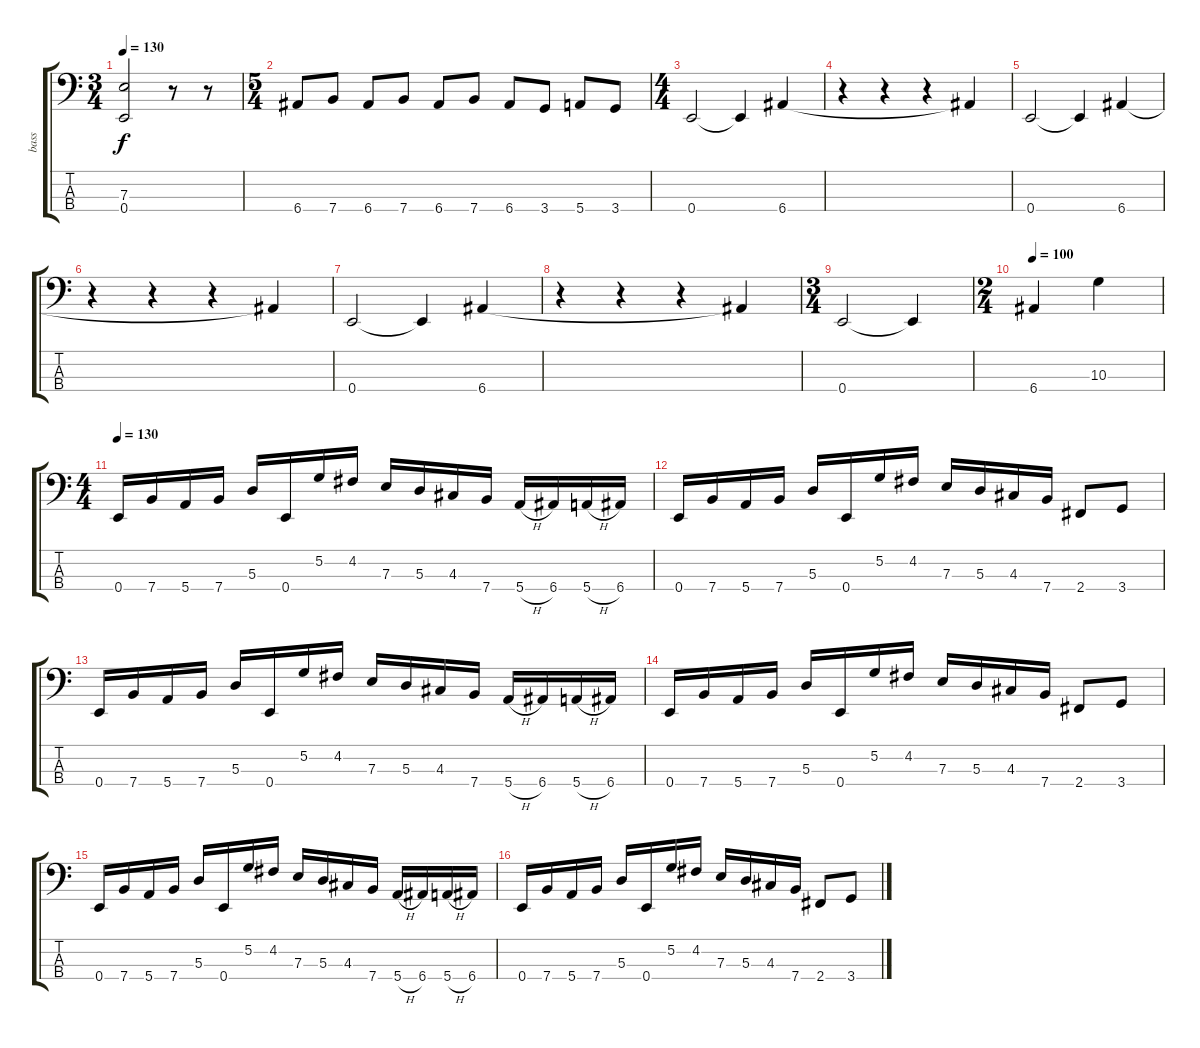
\track ("bass" "bass") {instrument electricbasspick}
\staff {score tabs}
\tuning (G2 D2 A1 E1) {hide}
\ts (3 4)
\tempo 130
\clef f4
\ks c
(7.3 0.4).2{dy f} r.8 r.8 |
\ts (5 4)
6.4.8 7.4.8 6.4.8 7.4.8 6.4.8 7.4.8 6.4.8 3.4.8 5.4.8 3.4.8 |
\ts (4 4)
0.4.2 0.4{t}.4 6.4.4 |
r.4 r.4 r.4 6.4{t}.4 |
0.4.2 0.4{t}.4 6.4.4 |
r.4 r.4 r.4 6.4{t}.4 |
0.4.2 0.4{t}.4 6.4.4 |
r.4 r.4 r.4 6.4{t}.4 |
\ts (3 4)
0.4.2 0.4{t}.4 |
\ts (2 4)
\tempo 100
6.4.4 10.3.4 |
\ts (4 4)
\tempo 130
0.4.16 7.4.16 5.4.16 7.4.16 5.3.16 0.4.16 5.2.16 4.2.16 7.3.16 5.3.16 4.3.16 7.4.16 5.4{h}.16 6.4.16 5.4{h}.16 6.4.16 |
0.4.16 7.4.16 5.4.16 7.4.16 5.3.16 0.4.16 5.2.16 4.2.16 7.3.16 5.3.16 4.3.16 7.4.16 2.4.8 3.4.8 |
0.4.16 7.4.16 5.4.16 7.4.16 5.3.16 0.4.16 5.2.16 4.2.16 7.3.16 5.3.16 4.3.16 7.4.16 5.4{h}.16 6.4.16 5.4{h}.16 6.4.16 |
0.4.16 7.4.16 5.4.16 7.4.16 5.3.16 0.4.16 5.2.16 4.2.16 7.3.16 5.3.16 4.3.16 7.4.16 2.4.8 3.4.8 |
0.4.16 7.4.16 5.4.16 7.4.16 5.3.16 0.4.16 5.2.16 4.2.16 7.3.16 5.3.16 4.3.16 7.4.16 5.4{h}.16 6.4.16 5.4{h}.16 6.4.16 |
0.4.16 7.4.16 5.4.16 7.4.16 5.3.16 0.4.16 5.2.16 4.2.16 7.3.16 5.3.16 4.3.16 7.4.16 2.4.8 3.4.8
